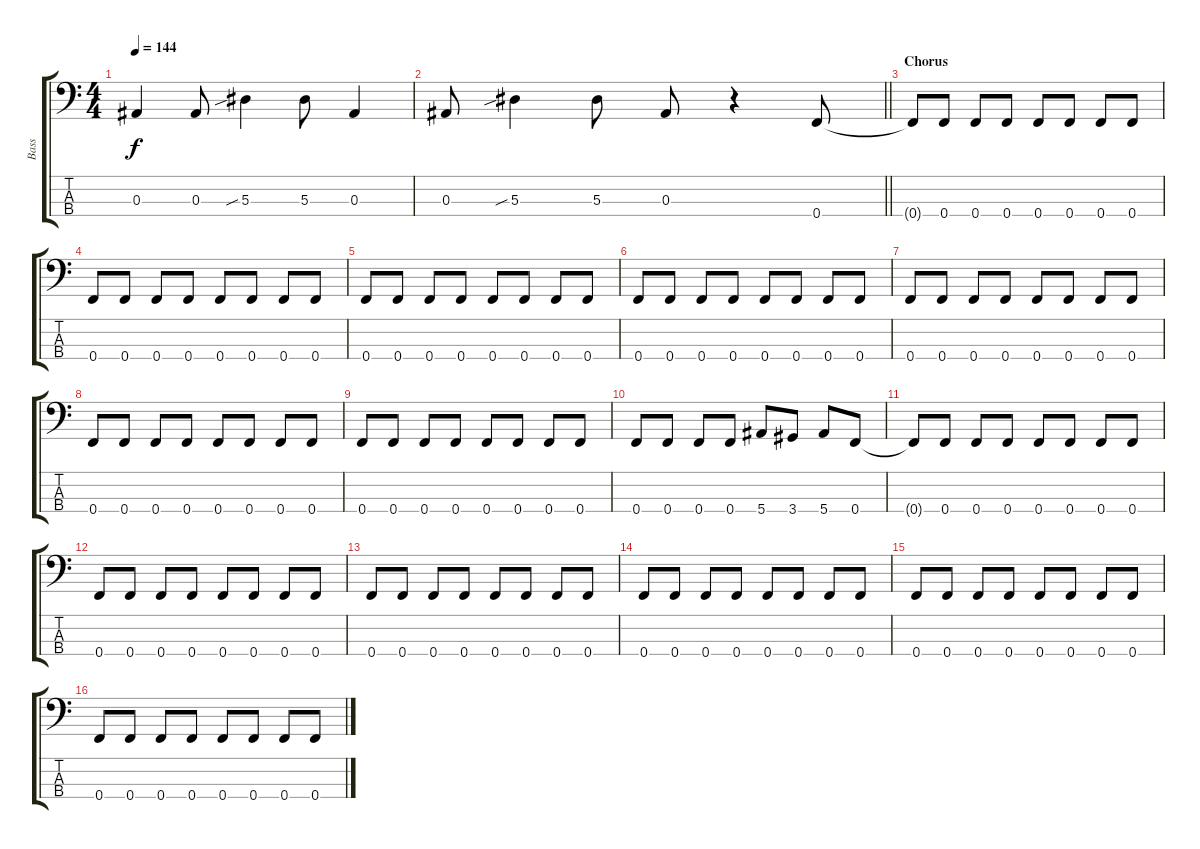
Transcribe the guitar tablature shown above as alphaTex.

\track ("Bass" "Bass") {instrument electricbasspick}
\staff {score tabs}
\tuning (Ab2 Eb2 Bb1 F1) {hide}
\ts (4 4)
\tempo 144
\clef f4
\ks c
0.3.4{dy f} 0.3.8 5.3{sib}.4 5.3.8 0.3.4 |
\barLineRight lightlight
0.3.8 5.3{sib}.4 5.3.8 0.3.8 r.4 0.4.8 |
\section ("" "Chorus")
0.4{t}.8 0.4.8 0.4.8 0.4.8 0.4.8 0.4.8 0.4.8 0.4.8 |
0.4.8 0.4.8 0.4.8 0.4.8 0.4.8 0.4.8 0.4.8 0.4.8 |
0.4.8 0.4.8 0.4.8 0.4.8 0.4.8 0.4.8 0.4.8 0.4.8 |
0.4.8 0.4.8 0.4.8 0.4.8 0.4.8 0.4.8 0.4.8 0.4.8 |
0.4.8 0.4.8 0.4.8 0.4.8 0.4.8 0.4.8 0.4.8 0.4.8 |
0.4.8 0.4.8 0.4.8 0.4.8 0.4.8 0.4.8 0.4.8 0.4.8 |
0.4.8 0.4.8 0.4.8 0.4.8 0.4.8 0.4.8 0.4.8 0.4.8 |
0.4.8 0.4.8 0.4.8 0.4.8 5.4.8 3.4.8 5.4.8 0.4.8 |
0.4{t}.8 0.4.8 0.4.8 0.4.8 0.4.8 0.4.8 0.4.8 0.4.8 |
0.4.8 0.4.8 0.4.8 0.4.8 0.4.8 0.4.8 0.4.8 0.4.8 |
0.4.8 0.4.8 0.4.8 0.4.8 0.4.8 0.4.8 0.4.8 0.4.8 |
0.4.8 0.4.8 0.4.8 0.4.8 0.4.8 0.4.8 0.4.8 0.4.8 |
0.4.8 0.4.8 0.4.8 0.4.8 0.4.8 0.4.8 0.4.8 0.4.8 |
0.4.8 0.4.8 0.4.8 0.4.8 0.4.8 0.4.8 0.4.8 0.4.8
